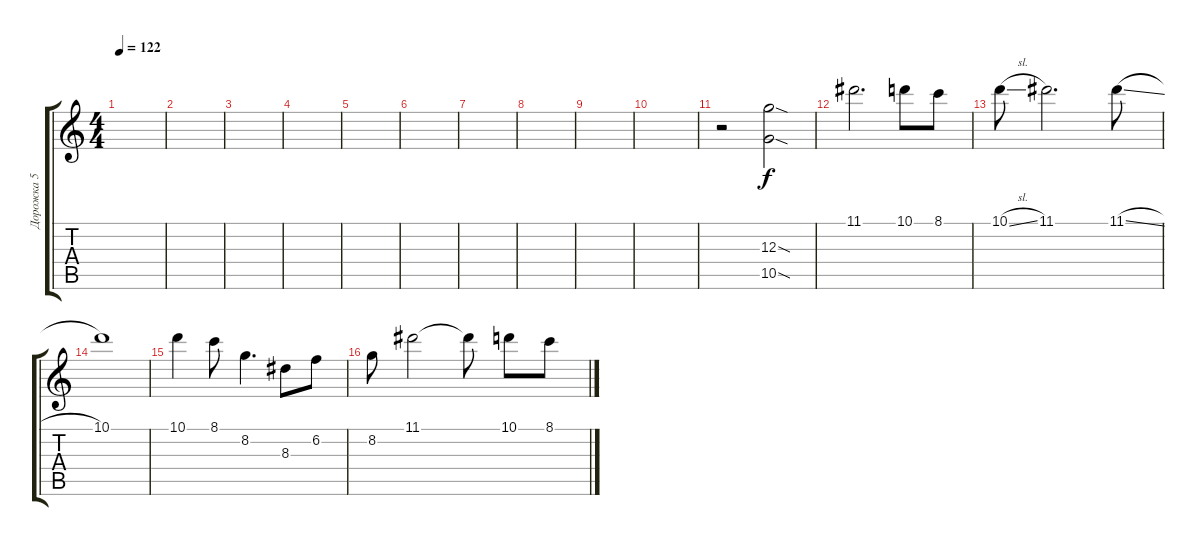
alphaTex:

\track ("Дорожка 5" "Дорожка 5") {instrument distortionguitar}
\staff {score tabs}
\tuning (E4 B3 G3 D3 A2 E2) {hide}
\ts (4 4)
\tempo 122
\clef g2
\ks c
|
|
|
|
|
|
|
|
|
|
r.2 (12.3{sod} 10.5{sod}).2 |
11.1.2{d} 10.1.8 8.1.8 |
10.1{sl}.8 11.1.2{d} 11.1{sl}.8 |
10.1.1 |
10.1.4 8.1.8 8.2.4{d} 8.3.8 6.2.8 |
8.2.8 11.1.2 11.1{t}.8 10.1.8 8.1.8
